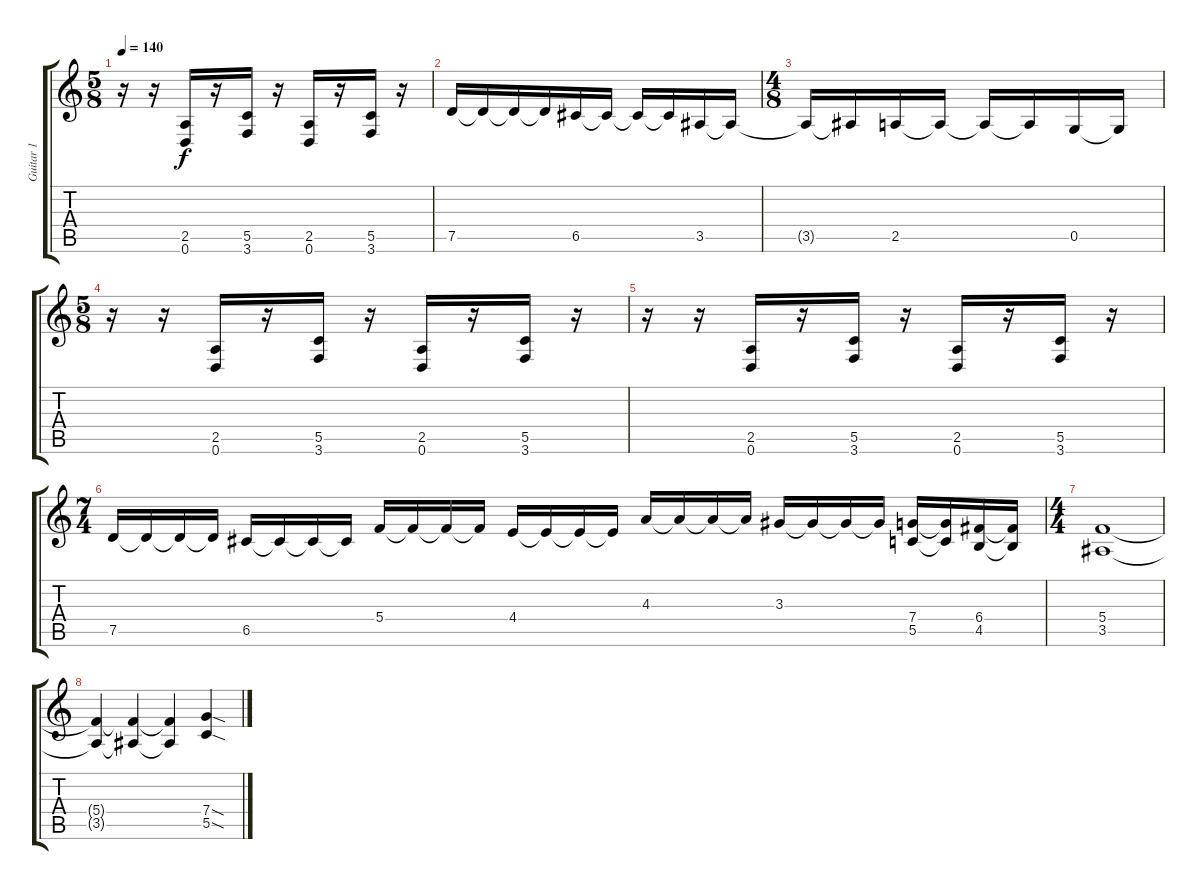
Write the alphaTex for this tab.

\track ("Guitar 1" "Guitar 1") {instrument distortionguitar}
\staff {score tabs}
\tuning (D4 A3 F3 C3 G2 D2) {hide}
\ts (5 8)
\tempo 140
\clef g2
\ks c
r.16{dy f} r.16 (2.5 0.6).16 r.16 (5.5 3.6).16 r.16 (2.5 0.6).16 r.16 (5.5 3.6).16 r.16 |
7.5.16 7.5{t}.16 7.5{t}.16 7.5{t}.16 6.5.16 6.5{t}.16 6.5{t}.16 6.5{t}.16 3.5.16 3.5{t}.16 |
\ts (4 8)
3.5{t}.16 3.5{t}.16 2.5.16 2.5{t}.16 2.5{t}.16 2.5{t}.16 0.5.16 0.5{t}.16 |
\ts (5 8)
r.16 r.16 (2.5 0.6).16 r.16 (5.5 3.6).16 r.16 (2.5 0.6).16 r.16 (5.5 3.6).16 r.16 |
r.16 r.16 (2.5 0.6).16 r.16 (5.5 3.6).16 r.16 (2.5 0.6).16 r.16 (5.5 3.6).16 r.16 |
\ts (7 4)
7.5.16 7.5{t}.16 7.5{t}.16 7.5{t}.16 6.5.16 6.5{t}.16 6.5{t}.16 6.5{t}.16 5.4.16 5.4{t}.16 5.4{t}.16 5.4{t}.16 4.4.16 4.4{t}.16 4.4{t}.16 4.4{t}.16 4.3.16 4.3{t}.16 4.3{t}.16 4.3{t}.16 3.3.16 3.3{t}.16 3.3{t}.16 3.3{t}.16 (7.4 5.5).16 (7.4{t} 5.5{t}).16 (6.4 4.5).16 (6.4{t} 4.5{t}).16 |
\ts (4 4)
(5.4 3.5).1 |
(5.4{t} 3.5{t}).4 (5.4{t} 3.5{t}).4 (5.4{t} 3.5{t}).4 (7.4{sod} 5.5{sod}).4
